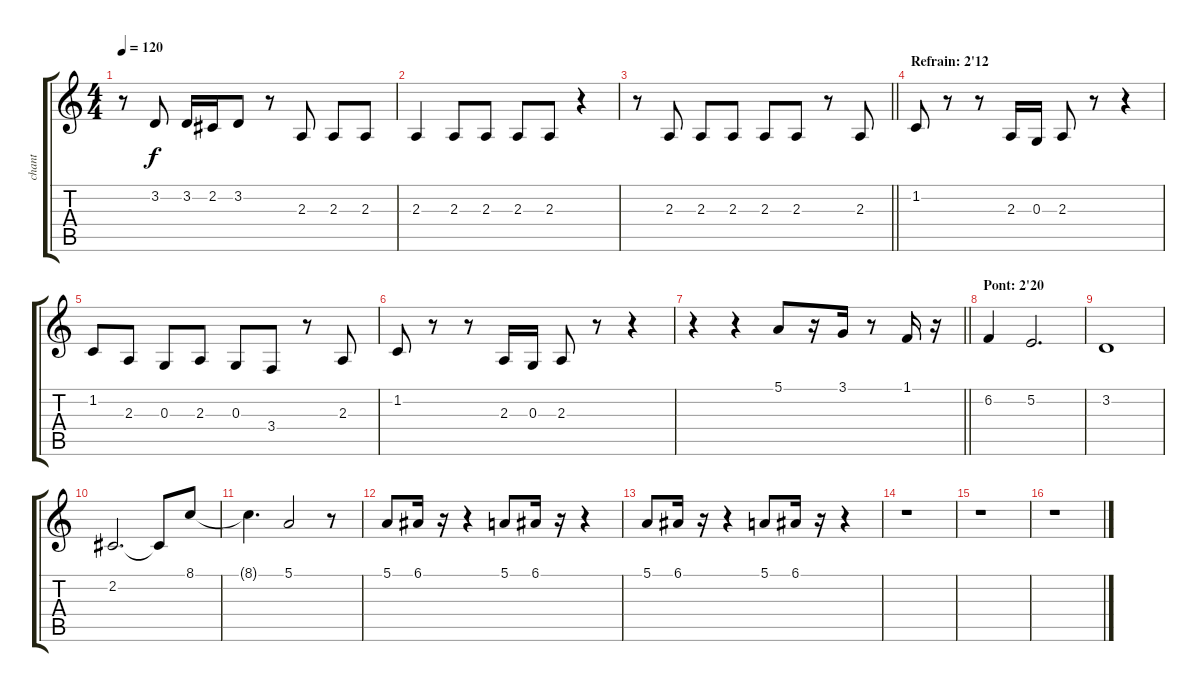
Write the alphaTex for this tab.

\track ("chant" "chant") {instrument trumpet}
\staff {score tabs}
\tuning (E4 B3 G3 D3 A2 E2) {hide}
\ts (4 4)
\tempo 120
\clef g2
\ks c
r.8{dy f} 3.2.8 3.2.16 2.2.16 3.2.8 r.8 2.3.8 2.3.8 2.3.8 |
2.3.4 2.3.8 2.3.8 2.3.8 2.3.8 r.4 |
\barLineRight lightlight
r.8 2.3.8 2.3.8 2.3.8 2.3.8 2.3.8 r.8 2.3.8 |
\section ("" "Refrain: 2'12")
1.2.8 r.8 r.8 2.3.16 0.3.16 2.3.8 r.8 r.4 |
1.2.8 2.3.8 0.3.8 2.3.8 0.3.8 3.4.8 r.8 2.3.8 |
1.2.8 r.8 r.8 2.3.16 0.3.16 2.3.8 r.8 r.4 |
\barLineRight lightlight
r.4 r.4 5.1.8 r.16 3.1.16 r.8 1.1.16 r.16 |
\section ("" "Pont: 2'20")
6.2.4 5.2.2{d} |
3.2.1 |
2.2.2{d} 2.2{t}.8 8.1.8 |
8.1{t}.4{d} 5.1.2 r.8 |
5.1.8 6.1.16 r.16 r.4 5.1.8 6.1.16 r.16 r.4 |
5.1.8 6.1.16 r.16 r.4 5.1.8 6.1.16 r.16 r.4 |
r.1 |
r.1 |
r.1
